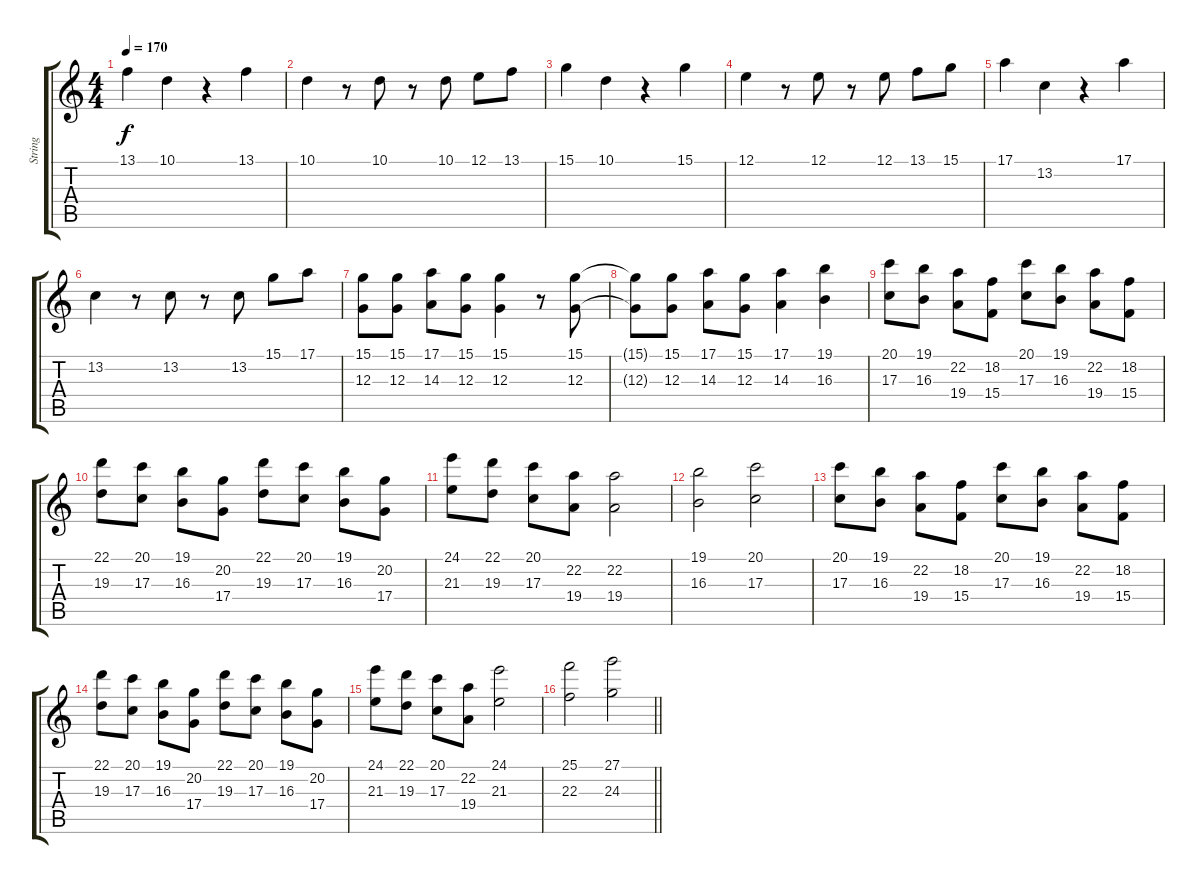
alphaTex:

\track ("String" "String") {instrument stringensemble1}
\staff {score tabs}
\tuning (E4 B3 G3 D3 A2 E2) {hide}
\ts (4 4)
\tempo 170
\clef g2
\ks c
13.1.4{dy f} 10.1.4 r.4 13.1.4 |
10.1.4 r.8 10.1.8 r.8 10.1.8 12.1.8 13.1.8 |
15.1.4 10.1.4 r.4 15.1.4 |
12.1.4 r.8 12.1.8 r.8 12.1.8 13.1.8 15.1.8 |
17.1.4 13.2.4 r.4 17.1.4 |
13.2.4 r.8 13.2.8 r.8 13.2.8 15.1.8 17.1.8 |
(15.1 12.3).8 (15.1 12.3).8 (17.1 14.3).8 (15.1 12.3).8 (15.1 12.3).4 r.8 (15.1 12.3).8 |
(15.1{t} 12.3{t}).8 (15.1 12.3).8 (17.1 14.3).8 (15.1 12.3).8 (17.1 14.3).4 (19.1 16.3).4 |
(20.1 17.3).8 (19.1 16.3).8 (22.2 19.4).8 (18.2 15.4).8 (20.1 17.3).8 (19.1 16.3).8 (22.2 19.4).8 (18.2 15.4).8 |
(22.1 19.3).8 (20.1 17.3).8 (19.1 16.3).8 (20.2 17.4).8 (22.1 19.3).8 (20.1 17.3).8 (19.1 16.3).8 (20.2 17.4).8 |
(24.1 21.3).8 (22.1 19.3).8 (20.1 17.3).8 (22.2 19.4).8 (22.2 19.4).2 |
(19.1 16.3).2 (20.1 17.3).2 |
(20.1 17.3).8 (19.1 16.3).8 (22.2 19.4).8 (18.2 15.4).8 (20.1 17.3).8 (19.1 16.3).8 (22.2 19.4).8 (18.2 15.4).8 |
(22.1 19.3).8 (20.1 17.3).8 (19.1 16.3).8 (20.2 17.4).8 (22.1 19.3).8 (20.1 17.3).8 (19.1 16.3).8 (20.2 17.4).8 |
(24.1 21.3).8 (22.1 19.3).8 (20.1 17.3).8 (22.2 19.4).8 (24.1 21.3).2 |
\barLineRight lightlight
(25.1 22.3).2 (27.1 24.3).2
